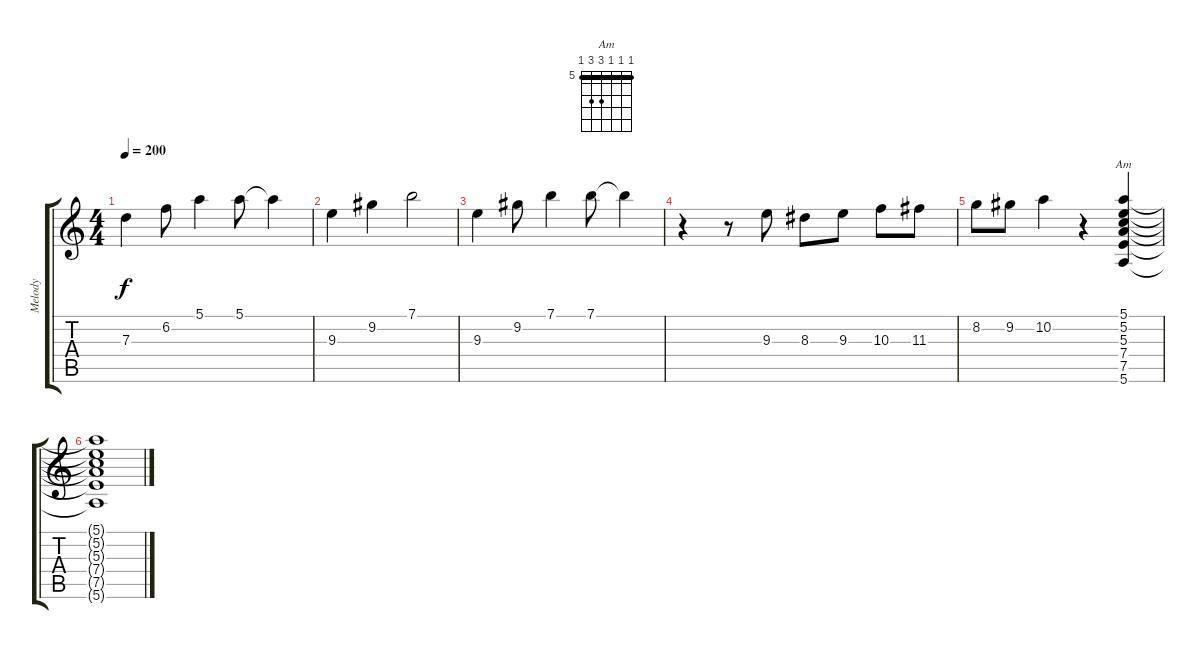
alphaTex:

\track ("Melody" "Melody") {instrument acousticguitarsteel}
\staff {score tabs}
\tuning (E4 B3 G3 D3 A2 E2) {hide}
\chord ("Am" 5 5 5 7 7 5) {firstfret 5 barre 5}
\ts (4 4)
\tempo 200
\clef g2
\ks c
7.3.4{dy f} 6.2.8 5.1.4 5.1.8 5.1{t}.4 |
9.3.4 9.2.4 7.1.2 |
9.3.4 9.2.8 7.1.4 7.1.8 7.1{t}.4 |
r.4 r.8 9.3.8 8.3.8 9.3.8 10.3.8 11.3.8 |
8.2.8 9.2.8 10.2.4 r.4 (5.1 5.2 5.3 7.4 7.5 5.6).4{ch "Am"} |
(5.1{t} 5.2{t} 5.3{t} 7.4{t} 7.5{t} 5.6{t}).1
